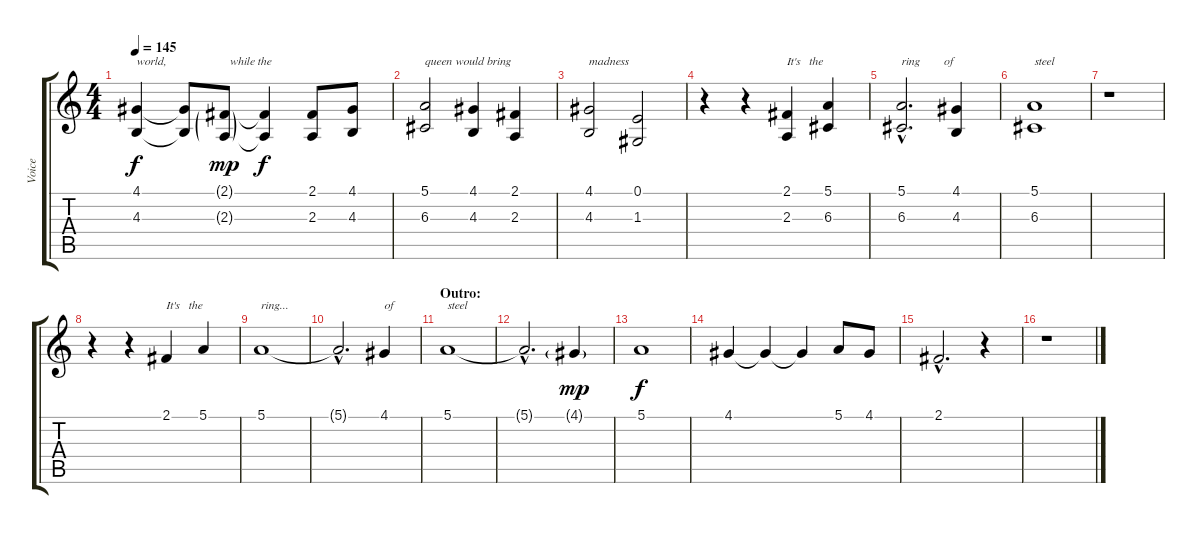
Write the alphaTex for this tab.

\track ("Voice" "Voice") {instrument violin}
\staff {score tabs}
\tuning (E4 B3 G3 D3 A2 E2) {hide}
\ts (4 4)
\tempo 145
\clef g2
\ks c
(4.1 4.3).4{txt "world,                     while the" dy f} (4.1{t} 4.3{t}).8 (2.1{g} 2.3{g}).8{dy mp} (2.1{t} 2.3{t}).4{dy f} (2.1 2.3).8 (4.1 4.3).8 |
(5.1 6.3).2{txt "queen would bring"} (4.1 4.3).4 (2.1 2.3).4 |
(4.1 4.3).2{txt "madness"} (0.1 1.3).2 |
r.4 r.4 (2.1 2.3).4{txt "It's   the"} (5.1 6.3).4 |
(5.1{hac} 6.3{hac}).2{d txt "ring        of"} (4.1 4.3).4 |
(5.1 6.3).1{txt "steel"} |
r.1 |
r.4 r.4 2.1.4{txt "It's   the"} 5.1.4 |
5.1.1{txt "ring..."} |
5.1{hac t}.2{d} 4.1.4{txt "of"} |
\section ("" "Outro:")
5.1.1{txt "steel"} |
5.1{hac t}.2{d} 4.1{g}.4{dy mp} |
5.1.1{dy f} |
4.1.4 4.1{t}.4 4.1{t}.4 5.1.8 4.1.8 |
2.1{hac}.2{d} r.4 |
r.1
